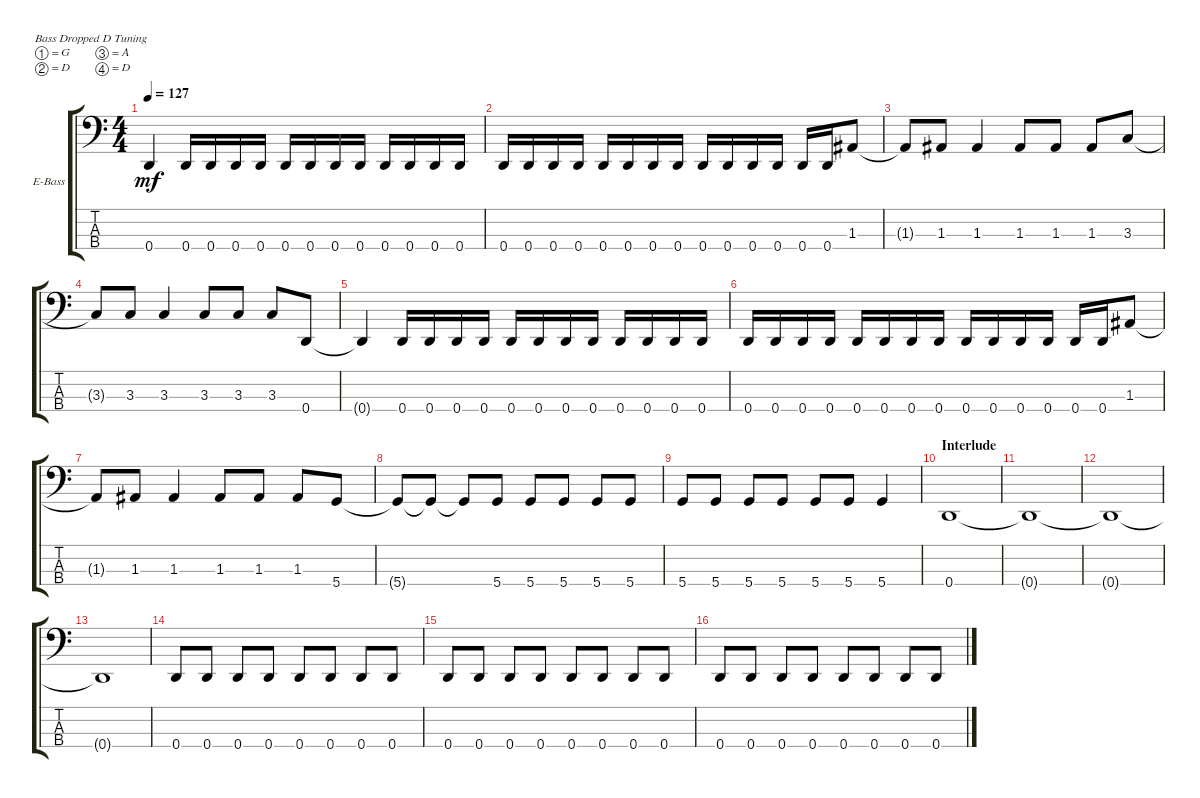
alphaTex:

\defaultSystemsLayout 4
\bracketExtendMode groupsimilarinstruments
\firstSystemTrackNameOrientation horizontal
\otherSystemsTrackNameOrientation horizontal
\track ("Electric Bass" "E-Bass") {instrument electricbassfinger}
\staff {score tabs}
\tuning (G2 D2 A1 D1)
\ts (4 4)
\tempo 127
\clef f4
\scale
0.333333
\ks c
0.4{t}.4{dy mf} 0.4.16 0.4.16 0.4.16 0.4.16 0.4.16 0.4.16 0.4.16 0.4.16 0.4.16 0.4.16 0.4.16 0.4.16 |
\scale
0.333333 0.4.16 0.4.16 0.4.16 0.4.16 0.4.16 0.4.16 0.4.16 0.4.16 0.4.16 0.4.16 0.4.16 0.4.16 0.4.16 0.4.16 1.3.8 |
\scale
0.333333 1.3{t}.8 1.3.8 1.3.4 1.3.8 1.3.8 1.3.8 3.3.8 |
\scale
0.333333 3.3{t}.8 3.3.8 3.3.4 3.3.8 3.3.8 3.3.8 0.4.8 |
\scale
0.333333 0.4{t}.4 0.4.16 0.4.16 0.4.16 0.4.16 0.4.16 0.4.16 0.4.16 0.4.16 0.4.16 0.4.16 0.4.16 0.4.16 |
\scale
0.333333 0.4.16 0.4.16 0.4.16 0.4.16 0.4.16 0.4.16 0.4.16 0.4.16 0.4.16 0.4.16 0.4.16 0.4.16 0.4.16 0.4.16 1.3.8 |
\scale
0.333333 1.3{t}.8 1.3.8 1.3.4 1.3.8 1.3.8 1.3.8 5.4.8 |
\scale
0.333333 5.4{t}.8 5.4{t}.8 5.4{t}.8 5.4.8 5.4.8 5.4.8 5.4.8 5.4.8 |
\scale
0.333333 5.4.8 5.4.8 5.4.8 5.4.8 5.4.8 5.4.8 5.4.4 |
\section ("" "Interlude")
\scale
0.333333 0.4.1 |
\scale
0.333333 0.4{t}.1 |
\scale
0.333333 0.4{t}.1 |
\scale
0.333333 0.4{t}.1 |
\scale
0.333333 0.4.8 0.4.8 0.4.8 0.4.8 0.4.8 0.4.8 0.4.8 0.4.8 |
\scale
0.333333 0.4.8 0.4.8 0.4.8 0.4.8 0.4.8 0.4.8 0.4.8 0.4.8 |
\scale
0.333333 0.4.8 0.4.8 0.4.8 0.4.8 0.4.8 0.4.8 0.4.8 0.4.8
